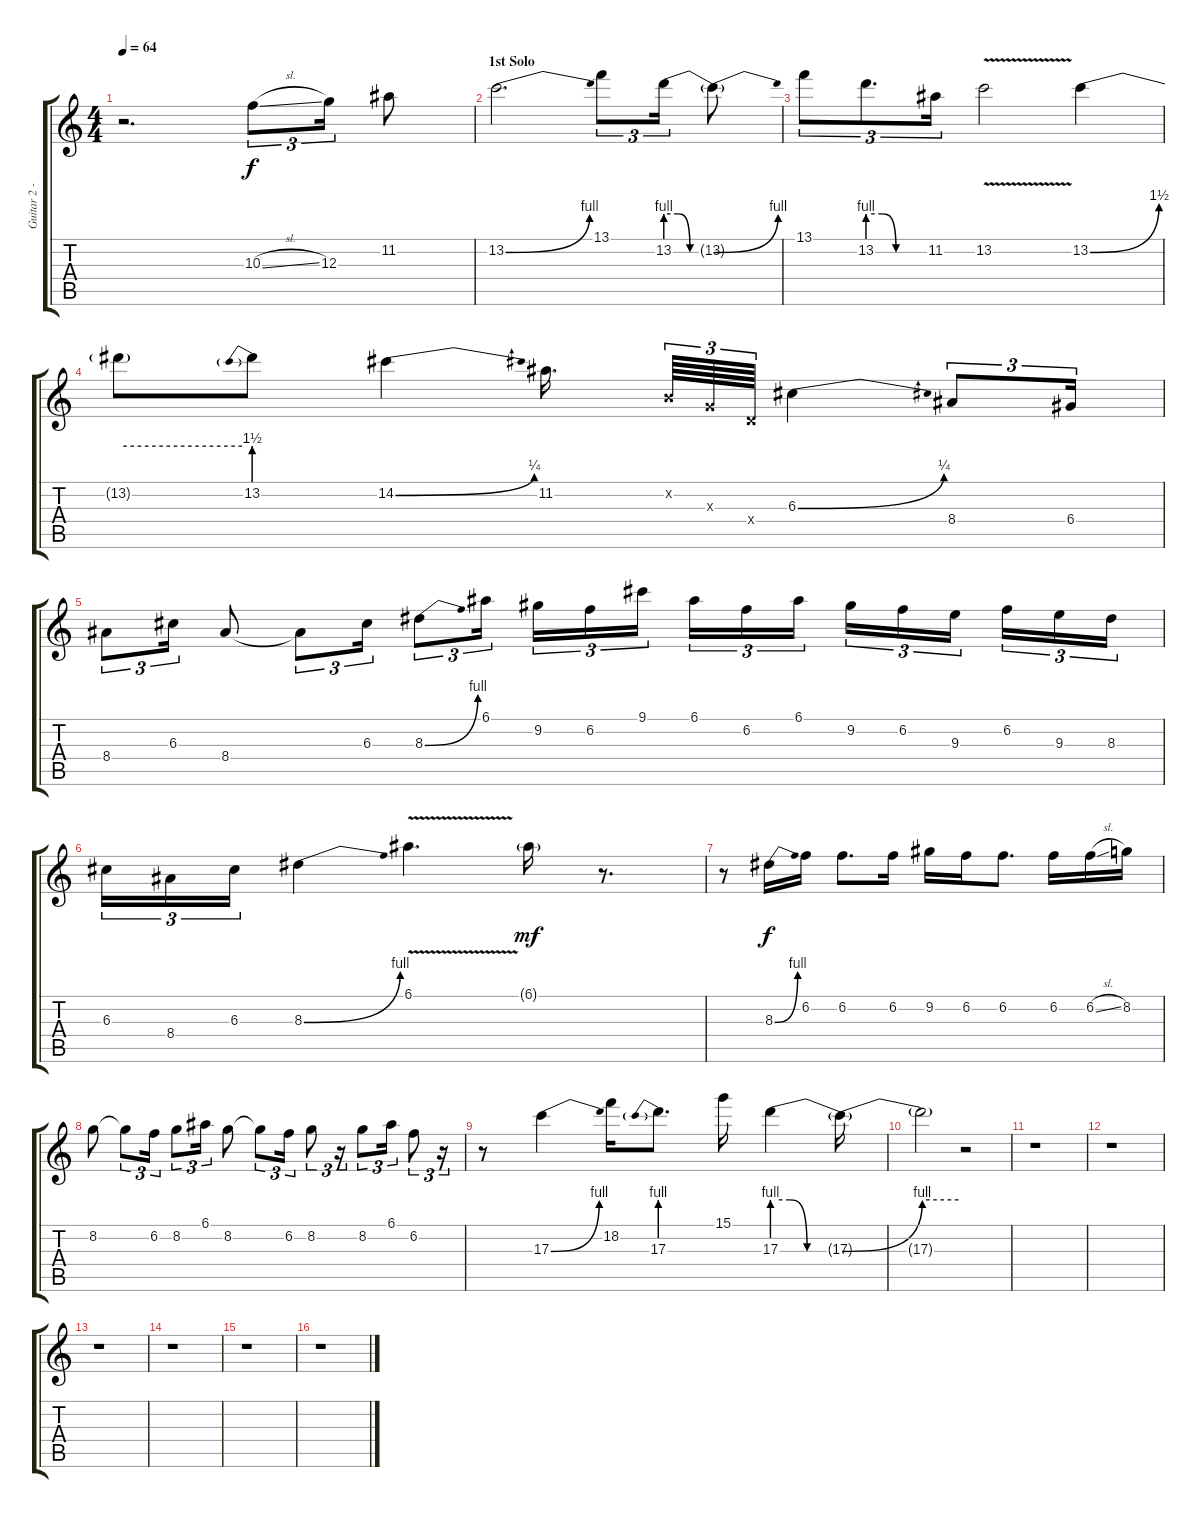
\track ("Guitar 2 - Solo" "Guitar 2 -") {instrument distortionguitar}
\staff {score tabs}
\tuning (E4 B3 G3 D3 A2 E2) {hide}
\ts (4 4)
\tempo 64
\clef g2
\ks c
r.2{d dy f} 10.3{sl}.8{tu (3 2)} 12.3.16{tu (3 2)} 11.2.8 |
\section ("" "1st Solo")
13.2{be (bend 0 0 60 4)}.2{d} 13.1.8{tu (3 2)} 13.2{be (custom 0 4 15 4 30 0 60 0)}.16{tu (3 2)} 13.2{be (bend 0 0 60 4) t}.8 |
13.1.8{tu (3 2)} 13.2{be (custom 0 4 15 4 30 0 60 0)}.8{d tu (3 2)} 11.2.16{tu (3 2)} 13.2{v}.2 13.2{be (bend 0 0 60 6)}.4 |
13.2{be (hold 0 6 60 6) t}.8 13.2{be (prebend 0 6 60 6)}.8 14.2{be (bend 0 0 60 1)}.4 11.2.16{d beam splitsecondary} 0.2{x}.64{tu (3 2)} 0.3{x}.64{tu (3 2)} 0.4{x}.64{tu (3 2)} 6.3{be (bend 0 0 60 1)}.4 8.4.8{tu (3 2)} 6.4.16{tu (3 2)} |
8.4.8{tu (3 2)} 6.3.16{tu (3 2)} 8.4.8 8.4{t}.8{tu (3 2)} 6.3.16{tu (3 2)} 8.3{be (bend 0 0 60 4)}.8{tu (3 2)} 6.1.16{tu (3 2)} 9.2.16{tu (3 2)} 6.2.16{tu (3 2)} 9.1.16{tu (3 2) beam splitsecondary} 6.1.16{tu (3 2)} 6.2.16{tu (3 2)} 6.1.16{tu (3 2)} 9.2.16{tu (3 2)} 6.2.16{tu (3 2)} 9.3.16{tu (3 2) beam splitsecondary} 6.2.16{tu (3 2)} 9.3.16{tu (3 2)} 8.3.16{tu (3 2)} |
6.3.16{tu (3 2)} 8.4.16{tu (3 2)} 6.3.16{tu (3 2)} 8.3{be (bend 0 0 60 4)}.4 6.1{v}.4{d} 6.1{g}.16{dy mf} r.8{d} |
r.8 8.3{be (bend 0 0 60 4)}.16{dy f} 6.2.16 6.2.8{d} 6.2.16 9.2.16 6.2.16 6.2.8{d} 6.2.16 6.2{sl}.16 8.2.16 |
8.2.8 8.2{t}.8{tu (3 2)} 6.2.16{tu (3 2)} 8.2.8{tu (3 2)} 6.1.16{tu (3 2)} 8.2.8 8.2{t}.8{tu (3 2)} 6.2.16{tu (3 2)} 8.2.8{tu (3 2)} r.16{tu (3 2)} 8.2.8{tu (3 2)} 6.1.16{tu (3 2)} 6.2.8{tu (3 2)} r.16{tu (3 2)} |
r.8 17.3{be (bend 0 0 60 4)}.4 18.2.16 17.3{be (prebend 0 4 60 4)}.8{d} 15.1.16 17.3{be (custom 0 4 15 4 30 0 60 0)}.4 17.3{be (bend 0 0 60 4) t}.16 |
17.3{be (hold 0 4 60 4) t}.2 r.2 |
r.1 |
r.1 |
r.1 |
r.1 |
r.1 |
r.1
